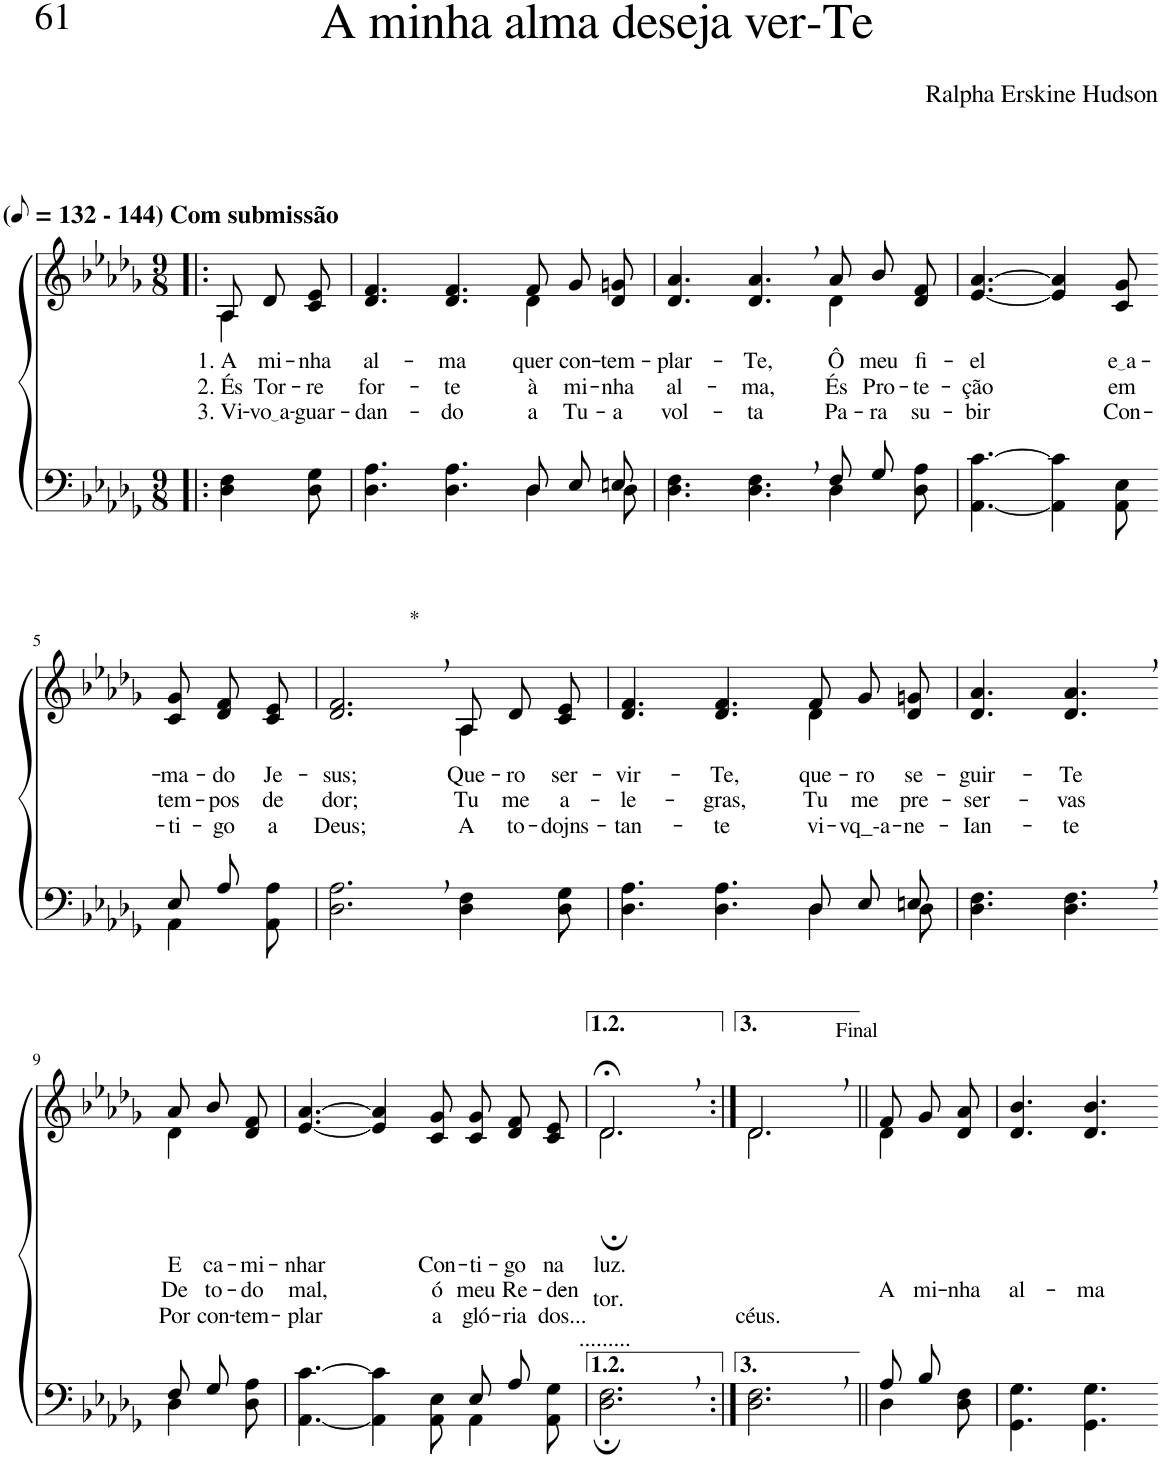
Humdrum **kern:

**kern	**kern	**text	**text	**text
*part2	*part1	*part1	*part1	*part1
*staff2	*staff1	*staff1	*staff1	*staff1
*I"Parte III e IV	*I"Parte I e II	*	*	*
*clefF4	*clefG2	*	*	*
*Trd-1c-2	*Trd-1c-2	*	*	*
*k[b-e-a-d-g-]	*k[b-e-a-d-g-]	*	*	*
*M9/8	*M9/8	*	*	*
*MM66	*MM66	*	*	*
=1!|:	=1!|:	=1!|:	=1!|:	=1!|:
*	*^	*	*	*
!	!LO:TX:a:B:t=(	!	!	!	!
!	!LO:TX:a:B:t=- 144) Com submissão	!	!	!	!
!	!	!	!LO:LY:b	!LO:LY:b	!LO:LY:b
4D-\ 4F\	8A-/L	4A-\	1. A	2. És	3. Vi-
!	!	!	!LO:LY:b	!LO:LY:b	!LO:LY:b
.	8d-/	.	mi-	Tor-	vo a
!	!	!	!LO:LY:b	!LO:LY:b	!LO:LY:b
8D-\ 8G-\	8c/ 8e-/J	8ryy	-nha	-re	-guar-
=2	=2	=2	=2	=2	=2
*^	*	*	*	*	*
!	!	!	!	!LO:LY:b	!LO:LY:b	!LO:LY:b
4.D-\ 4.A-\	2.ryy	4.d-/ 4.f/	2.ryy	al-	for-	-dan-
!	!	!	!	!LO:LY:b	!LO:LY:b	!LO:LY:b
4.D-\ 4.A-\	.	4.d-/ 4.f/	.	-ma	-te	-do
!	!	!	!	!LO:LY:b	!LO:LY:b	!LO:LY:b
4D-\	8D-/L	8f/L	4d-\	quer	à	a
!	!	!	!	!LO:LY:b	!LO:LY:b	!LO:LY:b
.	8E-/	8g-/	.	con-	mi-	Tu-
!	!	!	!	!LO:LY:b	!LO:LY:b	!LO:LY:b
8D-\	8En/J	8d-/ 8gn/J	8ryy	-tem-	-nha	-a
=3	=3	=3	=3	=3	=3	=3
!	!	!	!	!LO:LY:b	!LO:LY:b	!LO:LY:b
2.ryy	4.D-\ 4.F\	4.d-/ 4.a-/	2.ryy	-plar-	al-	vol-
!	!	!	!	!LO:LY:b	!LO:LY:b	!LO:LY:b
.	4.D-\ 4.F\	4.d-/, 4.a-/,	.	-Te,	-ma,	-ta
!	!	!	!	!LO:LY:b	!LO:LY:b	!LO:LY:b
8F/L	4D-\	8a-/L	4d-\	Ô	És	Pa-
!	!	!	!	!LO:LY:b	!LO:LY:b	!LO:LY:b
8G-/J	.	8b-/	.	meu	Pro-	-ra
!	!	!	!	!LO:LY:b	!LO:LY:b	!LO:LY:b
8ryy	8D-\ 8A-\	8d-/ 8f/J	8ryy	fi-	-te-	su-
=4	=4	=4	=4	=4	=4	=4
!	!	!	!	!LO:LY:b	!LO:LY:b	!LO:LY:b
*v	*v	*	*	*	*	*
*	*v	*v	*	*	*
[4.AA-\ [4.c\	[4.e-/ [4.a-/	-el	-ção	-bir
4AA-\] 4c\]	4e-/] 4a-/]	.	.	.
!	!	!LO:LY:b	!LO:LY:b	!LO:LY:b
8AA-\ 8E-\	8c/ 8g-/	e a	em	Con-
!!LO:LB:g=z
=5-	=5-	=5-	=5-	=5-
*^	*	*	*	*
!	!	!	!LO:LY:b	!LO:LY:b	!LO:LY:b
8E-/L	4AA-\	8c/ 8g-/L	-ma-	tem-	-ti-
!	!	!	!LO:LY:b	!LO:LY:b	!LO:LY:b
8A-/J	.	8d-/ 8f/	-do	-pos	-go
!	!	!	!LO:LY:b	!LO:LY:b	!LO:LY:b
8ryy	8AA-\ 8A-\	8c/ 8e-/J	Je-	de	a
=6	=6	=6	=6	=6	=6
!	!	!LO:TX:a:t=*	!	!	!
!	!	!	!LO:LY:b	!LO:LY:b	!LO:LY:b
*v	*v	*^	*	*	*
2.D-\, 2.A-\,	2.d-/, 2.f/,	2.ryy	-sus;	dor;	Deus;
!	!	!	!LO:LY:b	!LO:LY:b	!LO:LY:b
4D-\ 4F\	8A-/L	4A-\	Que-	Tu	A
!	!	!	!LO:LY:b	!LO:LY:b	!LO:LY:b
.	8d-/	.	-ro	me	to-
!	!	!	!LO:LY:b	!LO:LY:b	!LO:LY:b
8D-\ 8G-\	8c/ 8e-/J	8ryy	ser-	a-	-dojns-
=7	=7	=7	=7	=7	=7
*^	*	*	*	*	*
!	!	!	!	!LO:LY:b	!LO:LY:b	!LO:LY:b
4.D-\ 4.A-\	2.ryy	4.d-/ 4.f/	2.ryy	-vir-	-le-	-tan-
!	!	!	!	!LO:LY:b	!LO:LY:b	!LO:LY:b
4.D-\ 4.A-\	.	4.d-/ 4.f/	.	-Te,	-gras,	-te
!	!	!	!	!LO:LY:b	!LO:LY:b	!LO:LY:b
4D-\	8D-/L	8f/L	4d-\	que-	Tu	vi-
!	!	!	!	!LO:LY:b	!LO:LY:b	!LO:LY:b
.	8E-/	8g-/	.	-ro	me	-vq_-a-
!	!	!	!	!LO:LY:b	!LO:LY:b	!LO:LY:b
8D-\	8En/J	8d-/ 8gn/J	8ryy	se-	pre-	-ne-
=8	=8	=8	=8	=8	=8	=8
!	!	!	!	!LO:LY:b	!LO:LY:b	!LO:LY:b
*v	*v	*	*	*	*	*
*	*v	*v	*	*	*
4.D-\ 4.F\	4.d-/ 4.a-/	-guir-	-ser-	-Ian-
!	!	!LO:LY:b	!LO:LY:b	!LO:LY:b
4.D-\, 4.F\,	4.d-/, 4.a-/,	-Te	-vas	-te
!!LO:LB:g=z
=9-	=9-	=9-	=9-	=9-
*^	*^	*	*	*
!	!	!	!	!LO:LY:b	!LO:LY:b	!LO:LY:b
8F/L	4D-\	8a-/L	4d-\	E	De	Por
!	!	!	!	!LO:LY:b	!LO:LY:b	!LO:LY:b
8G-/J	.	8b-/	.	ca-	to-	con-
!	!	!	!	!LO:LY:b	!LO:LY:b	!LO:LY:b
8ryy	8D-\ 8A-\	8d-/ 8f/J	8ryy	-mi-	-do	-tem-
=10	=10	=10	=10	=10	=10	=10
!	!	!	!	!LO:LY:b	!LO:LY:b	!LO:LY:b
*	*	*v	*v	*	*	*
[4.AA-\ [4.c\	2.ryy	[4.e-/ [4.a-/	-nhar	mal,	-plar
4AA-\] 4c\]	.	4e-/] 4a-/]	.	.	.
!	!	!	!LO:LY:b	!LO:LY:b	!LO:LY:b
8AA-\ 8E-\	.	8c/ 8g-/	Con-	ó	a
!	!	!	!LO:LY:b	!LO:LY:b	!LO:LY:b
4AA-\	8E-/L	8c/ 8g-/L	-ti-	meu	gló-
!	!	!	!LO:LY:b	!LO:LY:b	!LO:LY:b
.	8A-/J	8d-/ 8f/	-go	Re-	-ria
!	!	!	!LO:LY:b	!LO:LY:b	!LO:LY:b
8AA-\ 8G-\	8ryy	8c/ 8e-/J	na	-den-	dos...
=11	=11	=11	=11	=11	=11
!	!	!LO:TX:b:t=tor.	!	!	!
!	!	!LO:TX:b:t=.........	!	!	!
!	!	!	!LO:LY:b	!	!
*v	*v	*^	*	*	*
2.D-\;, 2.F\;,	2.d-;<,/	2.d-;\	luz.	.	.
=12:|!	=12:|!	=12:|!	=12:|!	=12:|!	=12:|!
!	!LO:TX:a:t=Final	!	!	!	!
!	!	!	!	!	!LO:LY:b
2.D-\, 2.F\,	2.d-,/	2.d-\	.	.	céus.
=13||	=13||	=13||	=13||	=13||	=13||
*^	*	*	*	*	*
!	!	!	!	!	!LO:LY:b	!
8A-/L	4D-\	8f/L	4d-\	.	-A	.
!	!	!	!	!	!LO:LY:b	!
8B-/J	.	8g-/	.	.	mi-	.
!	!	!	!	!	!LO:LY:b	!
8ryy	8D-\ 8F\	8d-/ 8a-/J	8ryy	.	-nha	.
=14	=14	=14	=14	=14	=14	=14
!	!	!	!	!	!LO:LY:b	!
*v	*v	*	*	*	*	*
*	*v	*v	*	*	*
4.GG-\ 4.G-\	4.d-/ 4.b-/	.	al-	.
!	!	!	!LO:LY:b	!
4.GG-\ 4.G-\	4.d-/ 4.b-/	.	-ma	.
=-	=-	=-	=-	=-
*-	*-	*-	*-	*-
